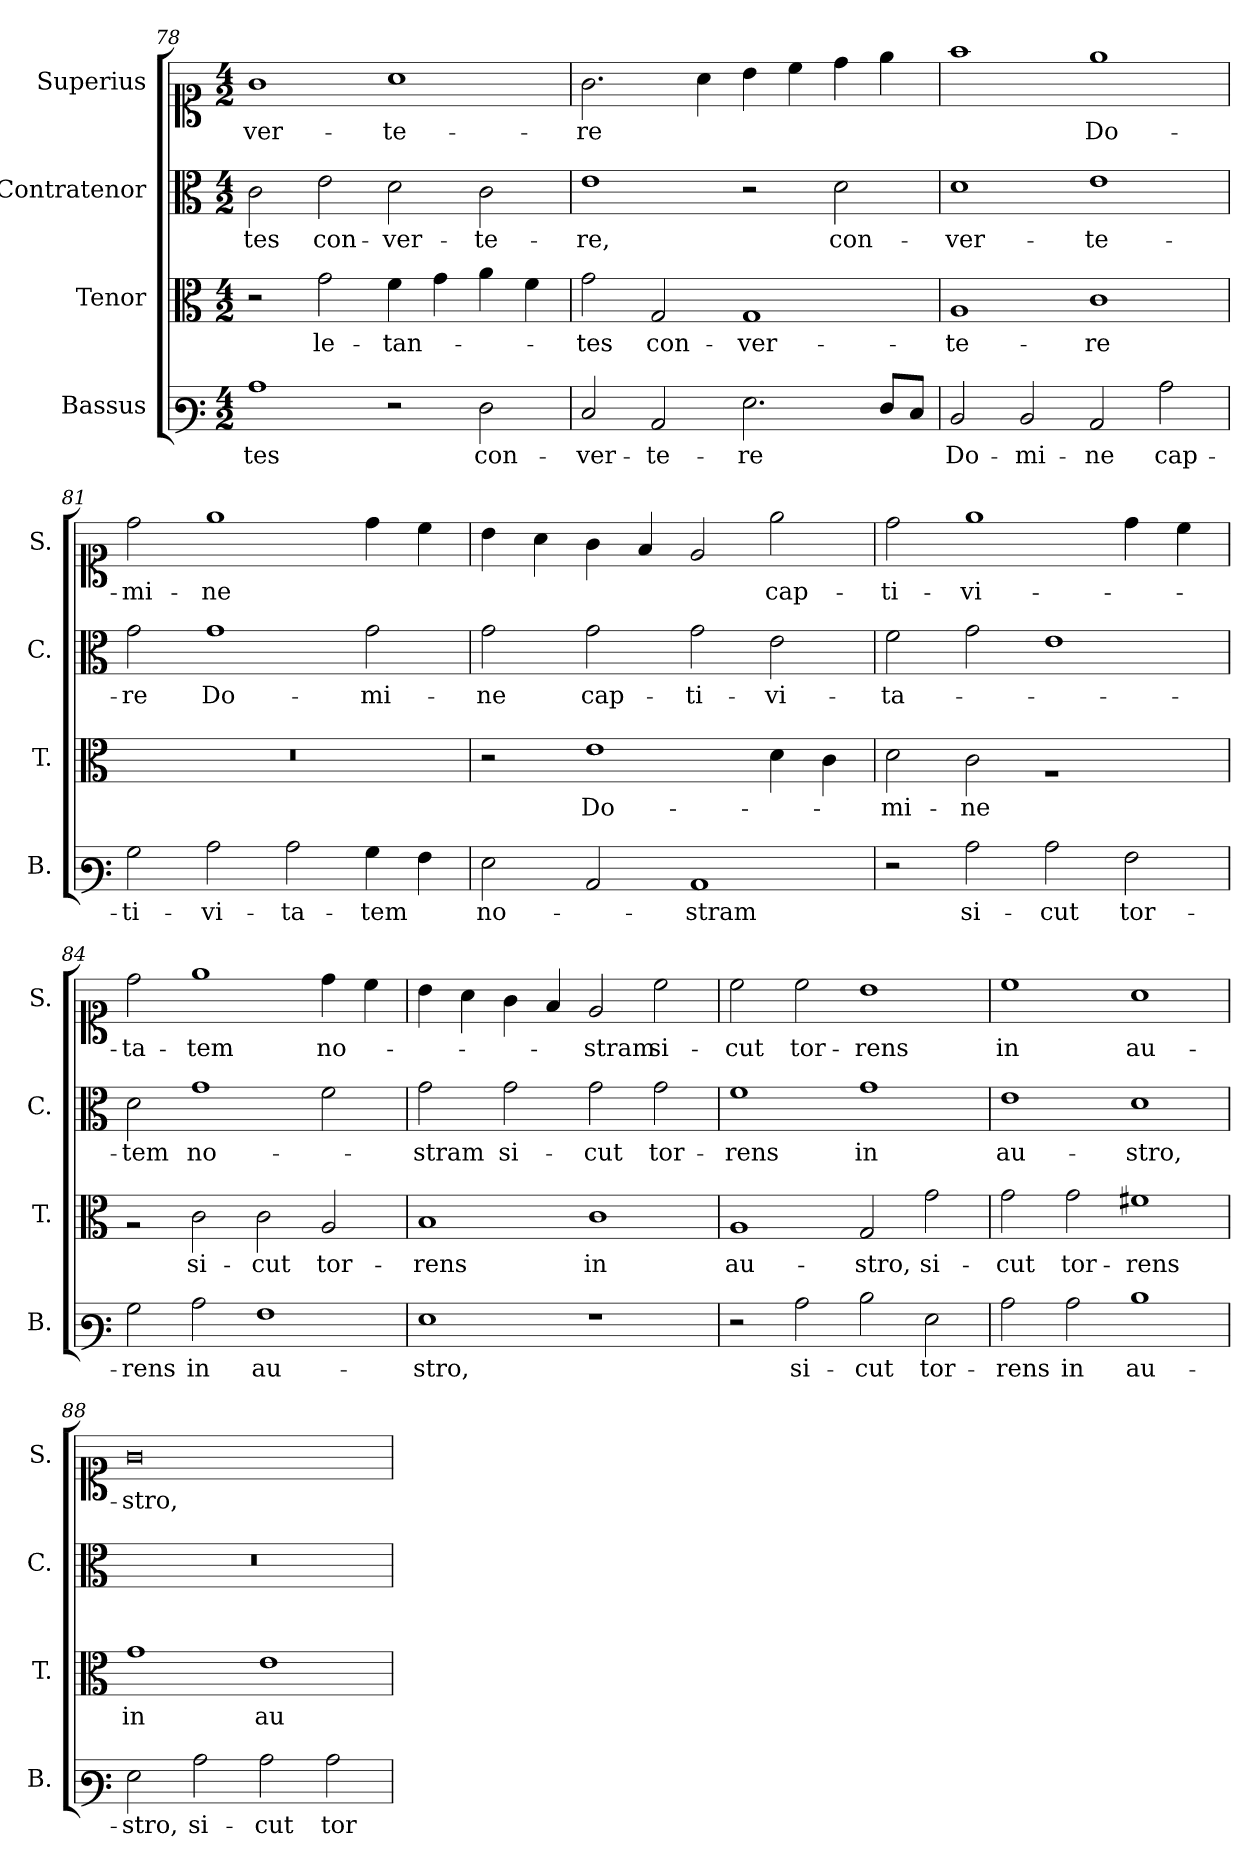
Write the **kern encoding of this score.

**kern	**text	**kern	**text	**kern	**text	**kern	**text
*part4	*part4	*part3	*part3	*part2	*part2	*part1	*part1
*staff4	*staff4	*staff3	*staff3	*staff2	*staff2	*staff1	*staff1
*I"Bassus	*	*I"Tenor	*	*I"Contratenor	*	*I"Superius	*
*I'B.	*	*I'T.	*	*I'C.	*	*I'S.	*
*clefF3	*	*clefC3	*	*clefC3	*	*clefC1	*
*k[]	*	*k[]	*	*k[]	*	*k[]	*
*M4/2	*	*M4/2	*	*M4/2	*	*M4/2	*
=78	=78	=78	=78	=78	=78	=78	=78
1c	-tes	2r	.	2c\	-tes	1g	-ver-
.	.	2g\	le-	2e\	con-	.	.
2r	.	4f\	-tan-	2d\	-ver-	1a	-te-
.	.	4g\	.	.	.	.	.
2F\	con-	4a\	.	2c\	-te-	.	.
.	.	4f\	.	.	.	.	.
=79	=79	=79	=79	=79	=79	=79	=79
2E/	-ver-	2g\	-tes	1e	re,	2.g\	-re
2C/	-te-	2G/	con-	.	.	.	.
.	.	.	.	.	.	4a\	.
2.G\	-re	1G	-ver-	2r	.	4b\	.
.	.	.	.	.	.	4cc\	.
.	.	.	.	2d\	con-	4dd\	.
8F/L	.	.	.	.	.	4ee\	.
8E/J	.	.	.	.	.	.	.
=80	=80	=80	=80	=80	=80	=80	=80
2D/	Do-	1A	-te-	1d	-ver-	1ff	.
2D/	-mi-	.	.	.	.	.	.
2C/	-ne	1c	-re	1e	-te-	1ee	Do-
2c\	cap-	.	.	.	.	.	.
=81	=81	=81	=81	=81	=81	=81	=81
!	!	!LO:N:vis=1	!	!	!	!	!
2B\	-ti-	0r	.	2g\	-re	2dd\	-mi-
2c\	-vi-	.	.	1g	Do-	1ee	-ne
2c\	-ta-	.	.	.	.	.	.
4B\	-tem	.	.	2g\	-mi-	4dd\	.
4A\	.	.	.	.	.	4cc\	.
=82	=82	=82	=82	=82	=82	=82	=82
2G\	no-	2r	.	2g\	-ne	4b\	.
.	.	.	.	.	.	4a\	.
2C/	.	1e	Do-	2g\	cap-	4g\	.
.	.	.	.	.	.	4f/	.
1C	-stram	.	.	2g\	-ti-	2e/	.
.	.	4d\	.	2e\	-vi-	2ee\	cap-
.	.	4c\	.	.	.	.	.
=83	=83	=83	=83	=83	=83	=83	=83
2r	.	2d\	-mi-	2f\	-ta-	2dd\	-ti-
2c\	si-	2c\	-ne	2g\	.	1ee	-vi-
2c\	-cut	1rA	.	1e	.	.	.
2A\	tor-	.	.	.	.	4dd\	.
.	.	.	.	.	.	4cc\	.
=84	=84	=84	=84	=84	=84	=84	=84
2B\	-rens	2rA	.	2d\	-tem	2dd\	ta-
2c\	in	2c\	si-	1g	no-	1ee	-tem
1A	au-	2c\	-cut	.	.	.	.
.	.	2A/	tor-	2f\	.	4dd\	no-
.	.	.	.	.	.	4cc\	.
=85	=85	=85	=85	=85	=85	=85	=85
1G	-stro,	1B	-rens	2g\	-stram	4b\	.
.	.	.	.	.	.	4a\	.
.	.	.	.	2g\	si-	4g\	.
.	.	.	.	.	.	4f/	.
1r	.	1c	in	2g\	-cut	2e/	-stram
.	.	.	.	2g\	tor-	2cc\	si-
=86	=86	=86	=86	=86	=86	=86	=86
2r	.	1A	au-	1f	-rens	2cc\	-cut
2c\	si-	.	.	.	.	2cc\	tor-
2d\	-cut	2G/	-stro,	1g	in	1b	-rens
2G\	tor-	2g\	si-	.	.	.	.
=87	=87	=87	=87	=87	=87	=87	=87
2c\	-rens	2g\	-cut	1e	au-	1cc	in
2c\	in	2g\	tor-	.	.	.	.
1d	au-	1f#X	-rens	1d	-stro,	1a	au-
=88	=88	=88	=88	=88	=88	=88	=88
!	!	!	!	!LO:N:vis=1	!	!	!
2G\	-stro,	1g	in	0r	.	0g	-stro,
2c\	si-	.	.	.	.	.	.
2c\	-cut	1e	au-	.	.	.	.
2c\	tor-	.	.	.	.	.	.
=	=	=	=	=	=	=	=
*-	*-	*-	*-	*-	*-	*-	*-
